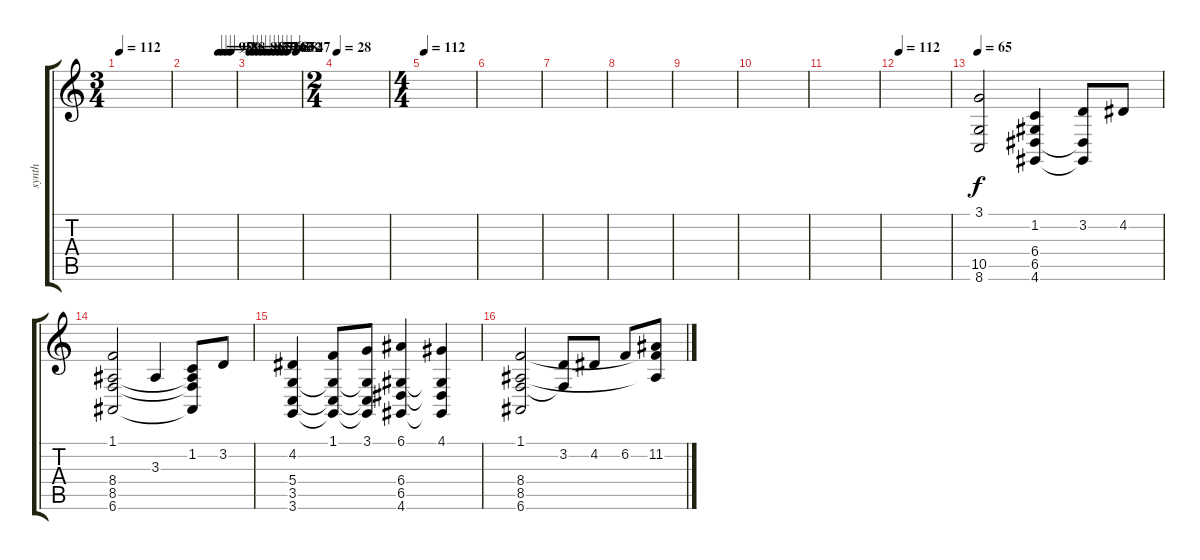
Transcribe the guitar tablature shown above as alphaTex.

\track ("synth" "synth") {instrument stringensemble1}
\staff {score tabs}
\tuning (E4 B3 G3 D3 A2 E2) {hide}
\ts (3 4)
\tempo 112
\clef g2
\ks c
|
\tempo (95 0.6666666666666666)
\tempo (92 0.75)
\tempo (90 0.8333333333333334)
\tempo (88 0.9166666666666666)
|
\tempo 86
\tempo (83 0.08333333333333333)
\tempo (85 0.16666666666666666)
\tempo (79 0.25)
\tempo (76 0.3333333333333333)
\tempo (74 0.4166666666666667)
\tempo (68 0.5)
\tempo (63 0.5833333333333334)
\tempo (58 0.6666666666666666)
\tempo (52 0.75)
\tempo (47 0.9166666666666666)
|
\ts (2 4)
\tempo 28
|
\ts (4 4)
\tempo 112
|
|
|
|
|
|
|
\tempo 112
|
\tempo 65
(3.1 10.5 8.6).2{volume 9 instrument synthstrings1} (1.2 6.4 6.5 4.6).4 (3.2 6.5{t} 4.6{t}).8 4.2.8 |
(1.1 8.4 8.5 6.6).2 3.3.4 (1.2 8.4{t} 8.5{t} 6.6{t}).8 3.2.8 |
(4.2 5.4 3.5 3.6).4 (1.1 5.4{t} 3.5{t} 3.6{t}).8 (3.1 5.4{t} 3.5{t} 3.6{t}).8 (6.1 6.4 6.5 4.6).4 (4.1 6.4{t} 6.5{t} 4.6{t}).4 |
(1.1 8.4 8.5 6.6).2 (3.2 8.5{t}).8 4.2.8 6.2.8 (1.1{t} 11.2 8.4{t}).8
